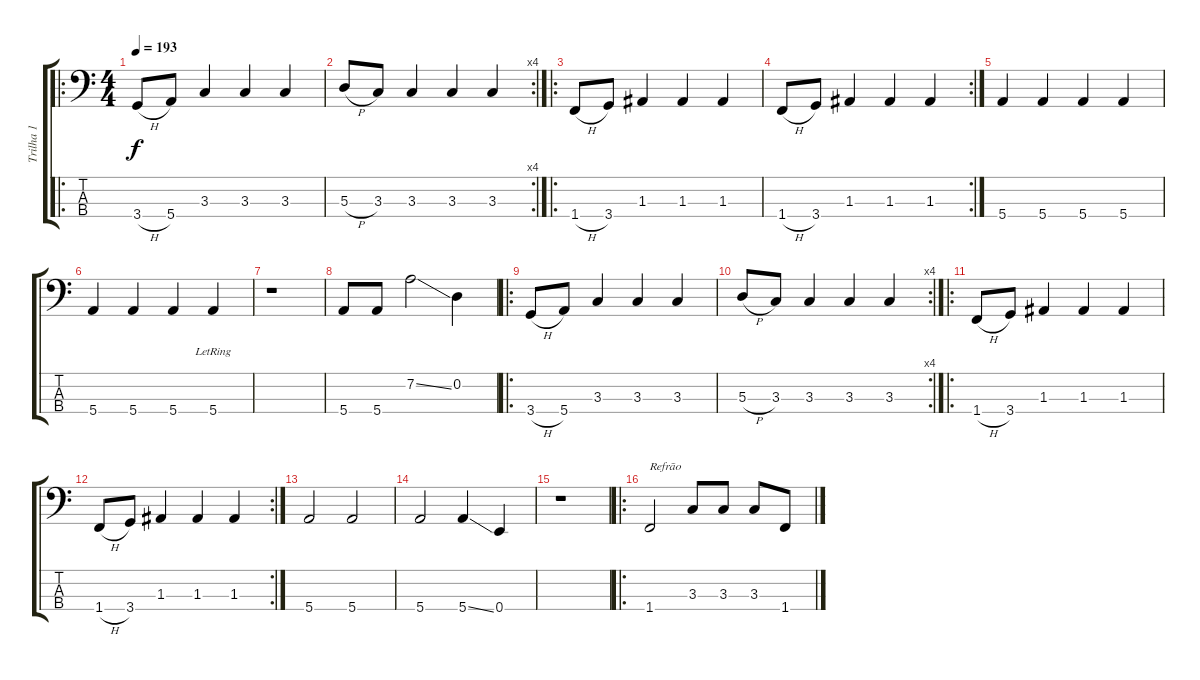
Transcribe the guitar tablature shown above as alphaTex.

\track ("Trilha 1" "Trilha 1") {instrument electricbassfinger}
\staff {score tabs}
\tuning (G2 D2 A1 E1) {hide}
\ro
\ts (4 4)
\tempo 193
\clef f4
\ks c
3.4{h}.8{dy f instrument electricbassfinger} 5.4.8 3.3.4 3.3.4 3.3.4 |
\rc 4
5.3{h}.8 3.3.8 3.3.4 3.3.4 3.3.4 |
\ro
1.4{h}.8 3.4.8 1.3.4 1.3.4 1.3.4 |
\rc 2
1.4{h}.8 3.4.8 1.3.4 1.3.4 1.3.4 |
5.4.4 5.4.4 5.4.4 5.4.4 |
5.4.4 5.4.4 5.4.4 5.4{lr}.4 |
r.1 |
5.4.8 5.4.8 7.2{ss}.2 0.2.4 |
\ro
3.4{h}.8 5.4.8 3.3.4 3.3.4 3.3.4 |
\rc 4
5.3{h}.8 3.3.8 3.3.4 3.3.4 3.3.4 |
\ro
1.4{h}.8 3.4.8 1.3.4 1.3.4 1.3.4 |
\rc 2
1.4{h}.8 3.4.8 1.3.4 1.3.4 1.3.4 |
5.4.2 5.4.2 |
5.4.2 5.4{ss}.4 0.4.4 |
r.1 |
\ro
1.4.2{txt "Refrão"} 3.3.8 3.3.8 3.3.8 1.4.8
